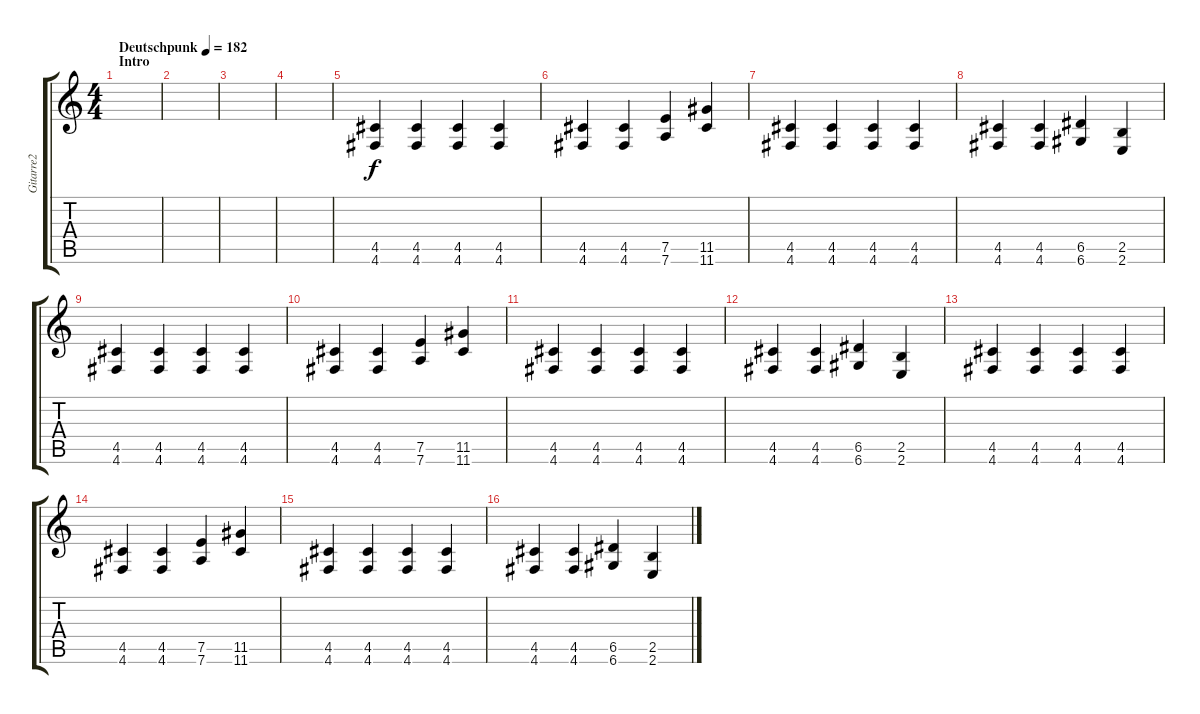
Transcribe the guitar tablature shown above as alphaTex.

\track ("Gitarre2" "Gitarre2") {instrument distortionguitar}
\staff {score tabs}
\tuning (E4 A3 G3 D3 A2 D2) {hide}
\ts (4 4)
\section ("" "Intro")
\tempo (182 "Deutschpunk")
\clef g2
\ks c
|
|
|
|
(4.5 4.6).4 (4.5 4.6).4 (4.5 4.6).4 (4.5 4.6).4 |
(4.5 4.6).4 (4.5 4.6).4 (7.5 7.6).4 (11.5 11.6).4 |
(4.5 4.6).4 (4.5 4.6).4 (4.5 4.6).4 (4.5 4.6).4 |
(4.5 4.6).4 (4.5 4.6).4 (6.5 6.6).4 (2.5 2.6).4 |
(4.5 4.6).4 (4.5 4.6).4 (4.5 4.6).4 (4.5 4.6).4 |
(4.5 4.6).4 (4.5 4.6).4 (7.5 7.6).4 (11.5 11.6).4 |
(4.5 4.6).4 (4.5 4.6).4 (4.5 4.6).4 (4.5 4.6).4 |
(4.5 4.6).4 (4.5 4.6).4 (6.5 6.6).4 (2.5 2.6).4 |
(4.5 4.6).4 (4.5 4.6).4 (4.5 4.6).4 (4.5 4.6).4 |
(4.5 4.6).4 (4.5 4.6).4 (7.5 7.6).4 (11.5 11.6).4 |
(4.5 4.6).4 (4.5 4.6).4 (4.5 4.6).4 (4.5 4.6).4 |
(4.5 4.6).4 (4.5 4.6).4 (6.5 6.6).4 (2.5 2.6).4
